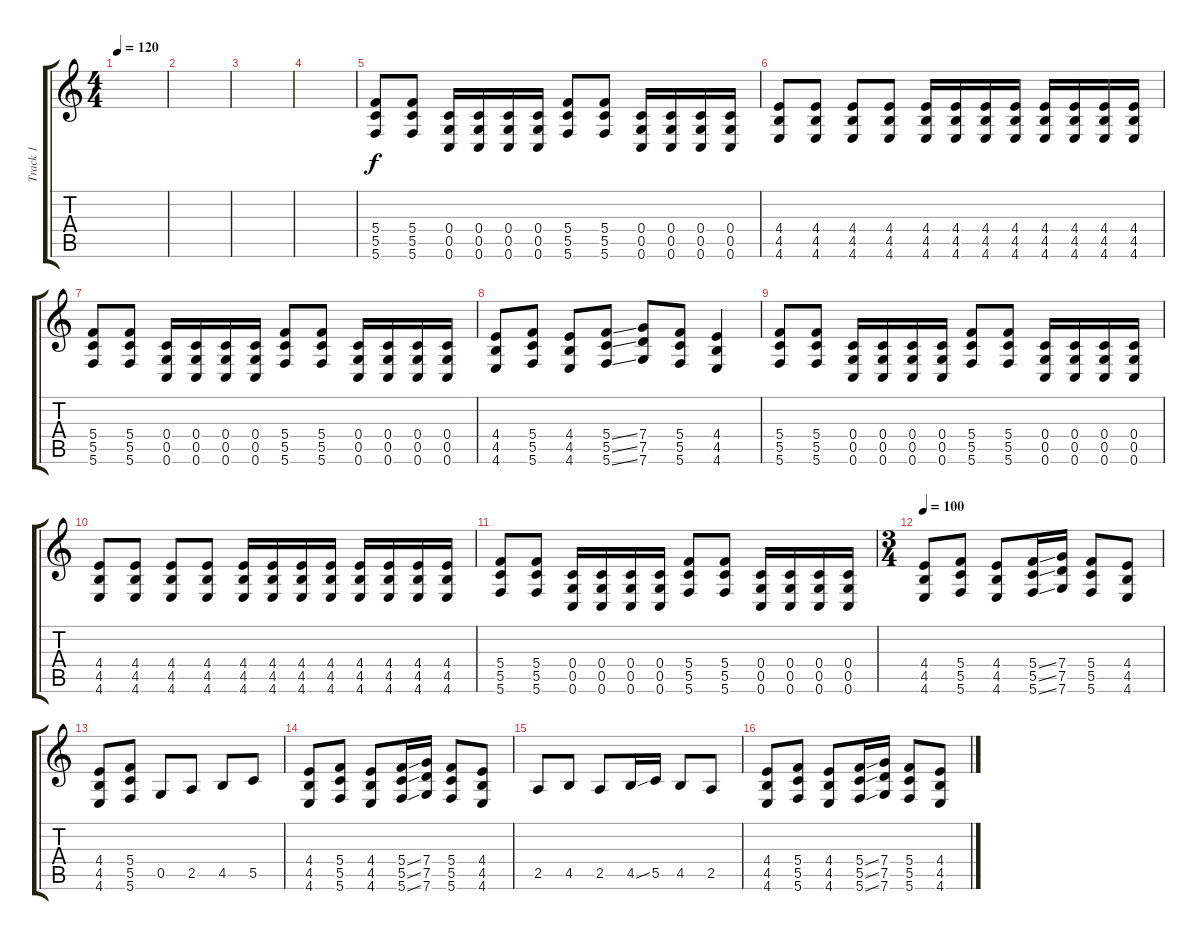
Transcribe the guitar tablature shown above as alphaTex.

\track ("Track 1" "Track 1") {instrument overdrivenguitar}
\staff {score tabs}
\tuning (D4 A3 F3 C3 G2 C2) {hide}
\ts (4 4)
\tempo 120
\clef g2
\ks c
|
|
|
|
(5.4 5.5 5.6).8 (5.4 5.5 5.6).8 (0.4 0.5 0.6).16 (0.4 0.5 0.6).16 (0.4 0.5 0.6).16 (0.4 0.5 0.6).16 (5.4 5.5 5.6).8 (5.4 5.5 5.6).8 (0.4 0.5 0.6).16 (0.4 0.5 0.6).16 (0.4 0.5 0.6).16 (0.4 0.5 0.6).16 |
(4.4 4.5 4.6).8 (4.4 4.5 4.6).8 (4.4 4.5 4.6).8 (4.4 4.5 4.6).8 (4.4 4.5 4.6).16 (4.4 4.5 4.6).16 (4.4 4.5 4.6).16 (4.4 4.5 4.6).16 (4.4 4.5 4.6).16 (4.4 4.5 4.6).16 (4.4 4.5 4.6).16 (4.4 4.5 4.6).16 |
(5.4 5.5 5.6).8 (5.4 5.5 5.6).8 (0.4 0.5 0.6).16 (0.4 0.5 0.6).16 (0.4 0.5 0.6).16 (0.4 0.5 0.6).16 (5.4 5.5 5.6).8 (5.4 5.5 5.6).8 (0.4 0.5 0.6).16 (0.4 0.5 0.6).16 (0.4 0.5 0.6).16 (0.4 0.5 0.6).16 |
(4.4 4.5 4.6).8 (5.4 5.5 5.6).8 (4.4 4.5 4.6).8 (5.4{ss} 5.5{ss} 5.6{ss}).8 (7.4 7.5 7.6).8 (5.4 5.5 5.6).8 (4.4 4.5 4.6).4 |
(5.4 5.5 5.6).8 (5.4 5.5 5.6).8 (0.4 0.5 0.6).16 (0.4 0.5 0.6).16 (0.4 0.5 0.6).16 (0.4 0.5 0.6).16 (5.4 5.5 5.6).8 (5.4 5.5 5.6).8 (0.4 0.5 0.6).16 (0.4 0.5 0.6).16 (0.4 0.5 0.6).16 (0.4 0.5 0.6).16 |
(4.4 4.5 4.6).8 (4.4 4.5 4.6).8 (4.4 4.5 4.6).8 (4.4 4.5 4.6).8 (4.4 4.5 4.6).16 (4.4 4.5 4.6).16 (4.4 4.5 4.6).16 (4.4 4.5 4.6).16 (4.4 4.5 4.6).16 (4.4 4.5 4.6).16 (4.4 4.5 4.6).16 (4.4 4.5 4.6).16 |
(5.4 5.5 5.6).8 (5.4 5.5 5.6).8 (0.4 0.5 0.6).16 (0.4 0.5 0.6).16 (0.4 0.5 0.6).16 (0.4 0.5 0.6).16 (5.4 5.5 5.6).8 (5.4 5.5 5.6).8 (0.4 0.5 0.6).16 (0.4 0.5 0.6).16 (0.4 0.5 0.6).16 (0.4 0.5 0.6).16 |
\ts (3 4)
\tempo 100
(4.4 4.5 4.6).8 (5.4 5.5 5.6).8 (4.4 4.5 4.6).8 (5.4{ss} 5.5{ss} 5.6{ss}).16 (7.4 7.5 7.6).16 (5.4 5.5 5.6).8 (4.4 4.5 4.6).8 |
(4.4 4.5 4.6).8 (5.4 5.5 5.6).8 0.5.8 2.5.8 4.5.8 5.5.8 |
(4.4 4.5 4.6).8 (5.4 5.5 5.6).8 (4.4 4.5 4.6).8 (5.4{ss} 5.5{ss} 5.6{ss}).16 (7.4 7.5 7.6).16 (5.4 5.5 5.6).8 (4.4 4.5 4.6).8 |
2.5.8 4.5.8 2.5.8 4.5{ss}.16 5.5.16 4.5.8 2.5.8 |
(4.4 4.5 4.6).8 (5.4 5.5 5.6).8 (4.4 4.5 4.6).8 (5.4{ss} 5.5{ss} 5.6{ss}).16 (7.4 7.5 7.6).16 (5.4 5.5 5.6).8 (4.4 4.5 4.6).8
